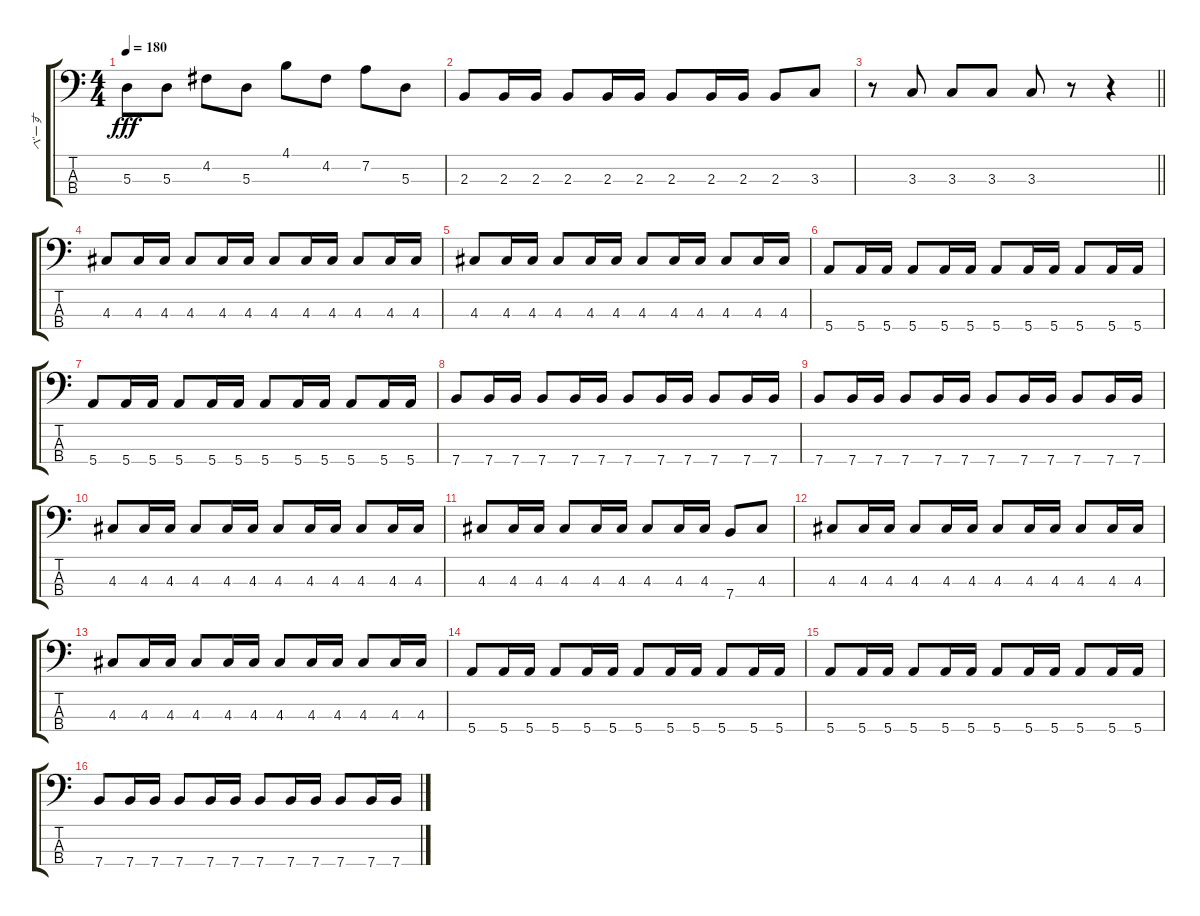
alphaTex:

\track ("べーす" "べーす") {instrument electricbasspick}
\staff {score tabs}
\tuning (G2 D2 A1 E1) {hide}
\ts (4 4)
\tempo 180
\clef f4
\ks c
5.3.8{dy fff} 5.3.8 4.2.8 5.3.8 4.1.8 4.2.8 7.2.8 5.3.8 |
2.3.8 2.3.16 2.3.16 2.3.8 2.3.16 2.3.16 2.3.8 2.3.16 2.3.16 2.3.8 3.3.8 |
\barLineRight lightlight
r.8 3.3.8 3.3.8 3.3.8 3.3.8 r.8 r.4 |
4.3.8 4.3.16 4.3.16 4.3.8 4.3.16 4.3.16 4.3.8 4.3.16 4.3.16 4.3.8 4.3.16 4.3.16 |
4.3.8 4.3.16 4.3.16 4.3.8 4.3.16 4.3.16 4.3.8 4.3.16 4.3.16 4.3.8 4.3.16 4.3.16 |
5.4.8 5.4.16 5.4.16 5.4.8 5.4.16 5.4.16 5.4.8 5.4.16 5.4.16 5.4.8 5.4.16 5.4.16 |
5.4.8 5.4.16 5.4.16 5.4.8 5.4.16 5.4.16 5.4.8 5.4.16 5.4.16 5.4.8 5.4.16 5.4.16 |
7.4.8 7.4.16 7.4.16 7.4.8 7.4.16 7.4.16 7.4.8 7.4.16 7.4.16 7.4.8 7.4.16 7.4.16 |
7.4.8 7.4.16 7.4.16 7.4.8 7.4.16 7.4.16 7.4.8 7.4.16 7.4.16 7.4.8 7.4.16 7.4.16 |
4.3.8 4.3.16 4.3.16 4.3.8 4.3.16 4.3.16 4.3.8 4.3.16 4.3.16 4.3.8 4.3.16 4.3.16 |
4.3.8 4.3.16 4.3.16 4.3.8 4.3.16 4.3.16 4.3.8 4.3.16 4.3.16 7.4.8 4.3.8 |
4.3.8 4.3.16 4.3.16 4.3.8 4.3.16 4.3.16 4.3.8 4.3.16 4.3.16 4.3.8 4.3.16 4.3.16 |
4.3.8 4.3.16 4.3.16 4.3.8 4.3.16 4.3.16 4.3.8 4.3.16 4.3.16 4.3.8 4.3.16 4.3.16 |
5.4.8 5.4.16 5.4.16 5.4.8 5.4.16 5.4.16 5.4.8 5.4.16 5.4.16 5.4.8 5.4.16 5.4.16 |
5.4.8 5.4.16 5.4.16 5.4.8 5.4.16 5.4.16 5.4.8 5.4.16 5.4.16 5.4.8 5.4.16 5.4.16 |
7.4.8 7.4.16 7.4.16 7.4.8 7.4.16 7.4.16 7.4.8 7.4.16 7.4.16 7.4.8 7.4.16 7.4.16
